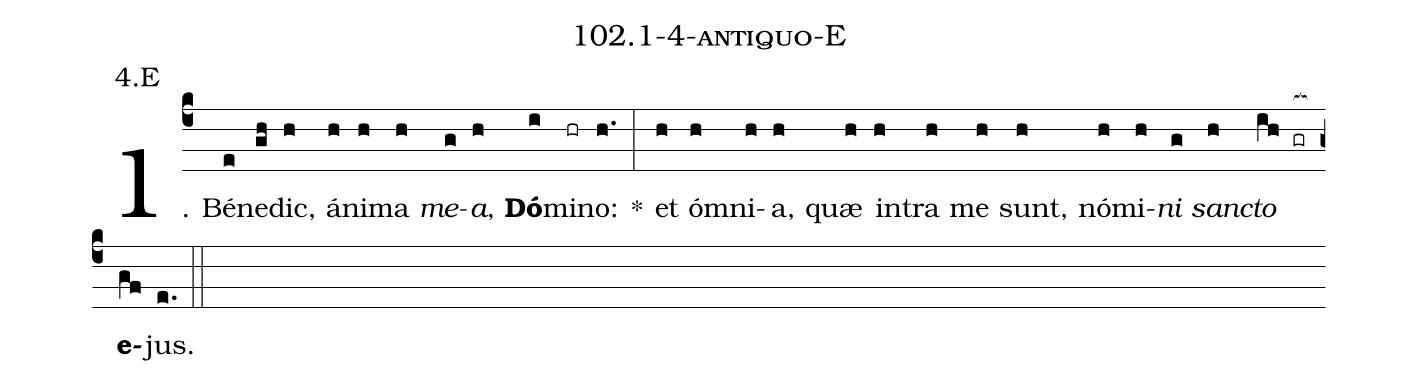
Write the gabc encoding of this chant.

name: 102.1-4-antiquo-E;
annotation: 4.E;
%%
(c4)1. Bé(e)ne(gh)dic,(h) á(h)ni(h)ma(h) <i>me</i>(g)<i>a</i>,(h) <b>Dó</b>(i)mi(hr)no:(h.) *(:) et(h) óm(h)ni(h)a,(h) quæ(h) in(h)tra(h) me(h) sunt,(h) nó(h)mi(h)<i>ni</i>(g) <i>sanc</i>(h)<i>to</i>(ih gr[ocb:1{]) <b>e</b>(gf[ocb:0}])jus.(e.) (::)
